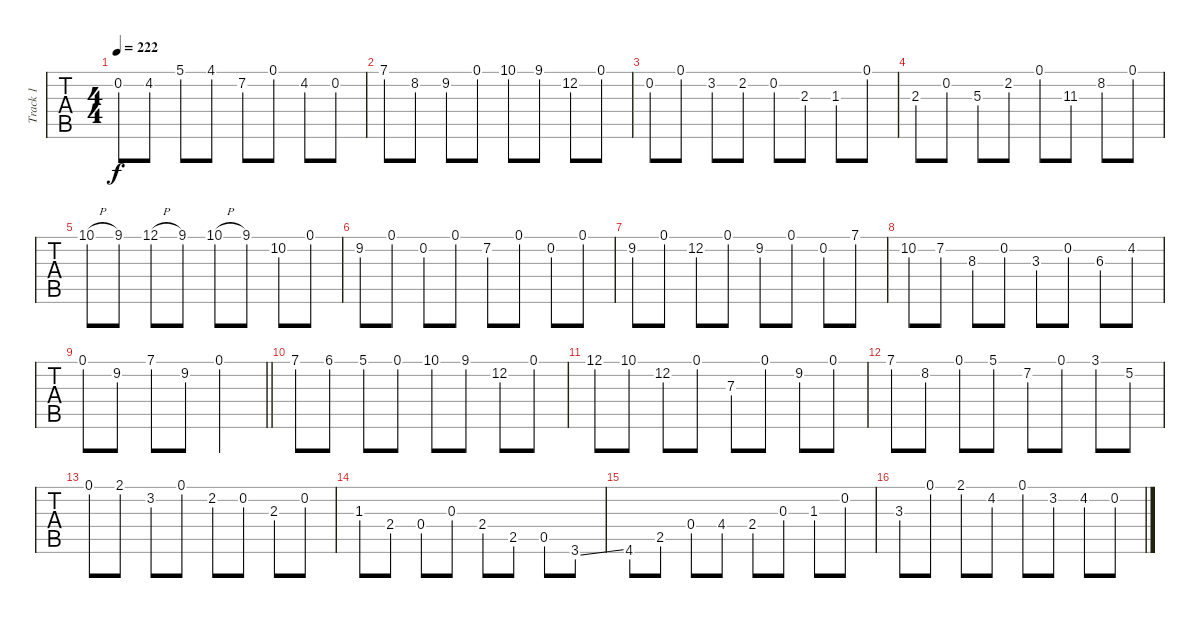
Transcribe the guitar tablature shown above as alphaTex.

\track ("Track 1" "Track 1") {instrument acousticguitarnylon}
\staff {tabs}
\tuning (E4 B3 G3 D3 A2 E2) {hide}
\ts (4 4)
\tempo 222
\clef g2
\ks c
0.2.8{dy f} 4.2.8 5.1.8 4.1.8 7.2.8 0.1.8 4.2.8 0.2.8 |
7.1.8 8.2.8 9.2.8 0.1.8 10.1.8 9.1.8 12.2.8 0.1.8 |
0.2.8 0.1.8 3.2.8 2.2.8 0.2.8 2.3.8 1.3.8 0.1.8 |
2.3.8 0.2.8 5.3.8 2.2.8 0.1.8 11.3.8 8.2.8 0.1.8 |
10.1{h}.8 9.1.8 12.1{h}.8 9.1.8 10.1{h}.8 9.1.8 10.2.8 0.1.8 |
9.2.8 0.1.8 0.2.8 0.1.8 7.2.8 0.1.8 0.2.8 0.1.8 |
9.2.8 0.1.8 12.2.8 0.1.8 9.2.8 0.1.8 0.2.8 7.1.8 |
10.2.8 7.2.8 8.3.8 0.2.8 3.3.8 0.2.8 6.3.8 4.2.8 |
\barLineRight lightlight
0.1.8 9.2.8 7.1.8 9.2.8 0.1.2 |
7.1.8 6.1.8 5.1.8 0.1.8 10.1.8 9.1.8 12.2.8 0.1.8 |
12.1.8 10.1.8 12.2.8 0.1.8 7.3.8 0.1.8 9.2.8 0.1.8 |
7.1.8 8.2.8 0.1.8 5.1.8 7.2.8 0.1.8 3.1.8 5.2.8 |
0.1.8 2.1.8 3.2.8 0.1.8 2.2.8 0.2.8 2.3.8 0.2.8 |
1.3.8 2.4.8 0.4.8 0.3.8 2.4.8 2.5.8 0.5.8 3.6{ss}.8 |
4.6.8 2.5.8 0.4.8 4.4.8 2.4.8 0.3.8 1.3.8 0.2.8 |
3.3.8 0.1.8 2.1.8 4.2.8 0.1.8 3.2.8 4.2.8 0.2.8
